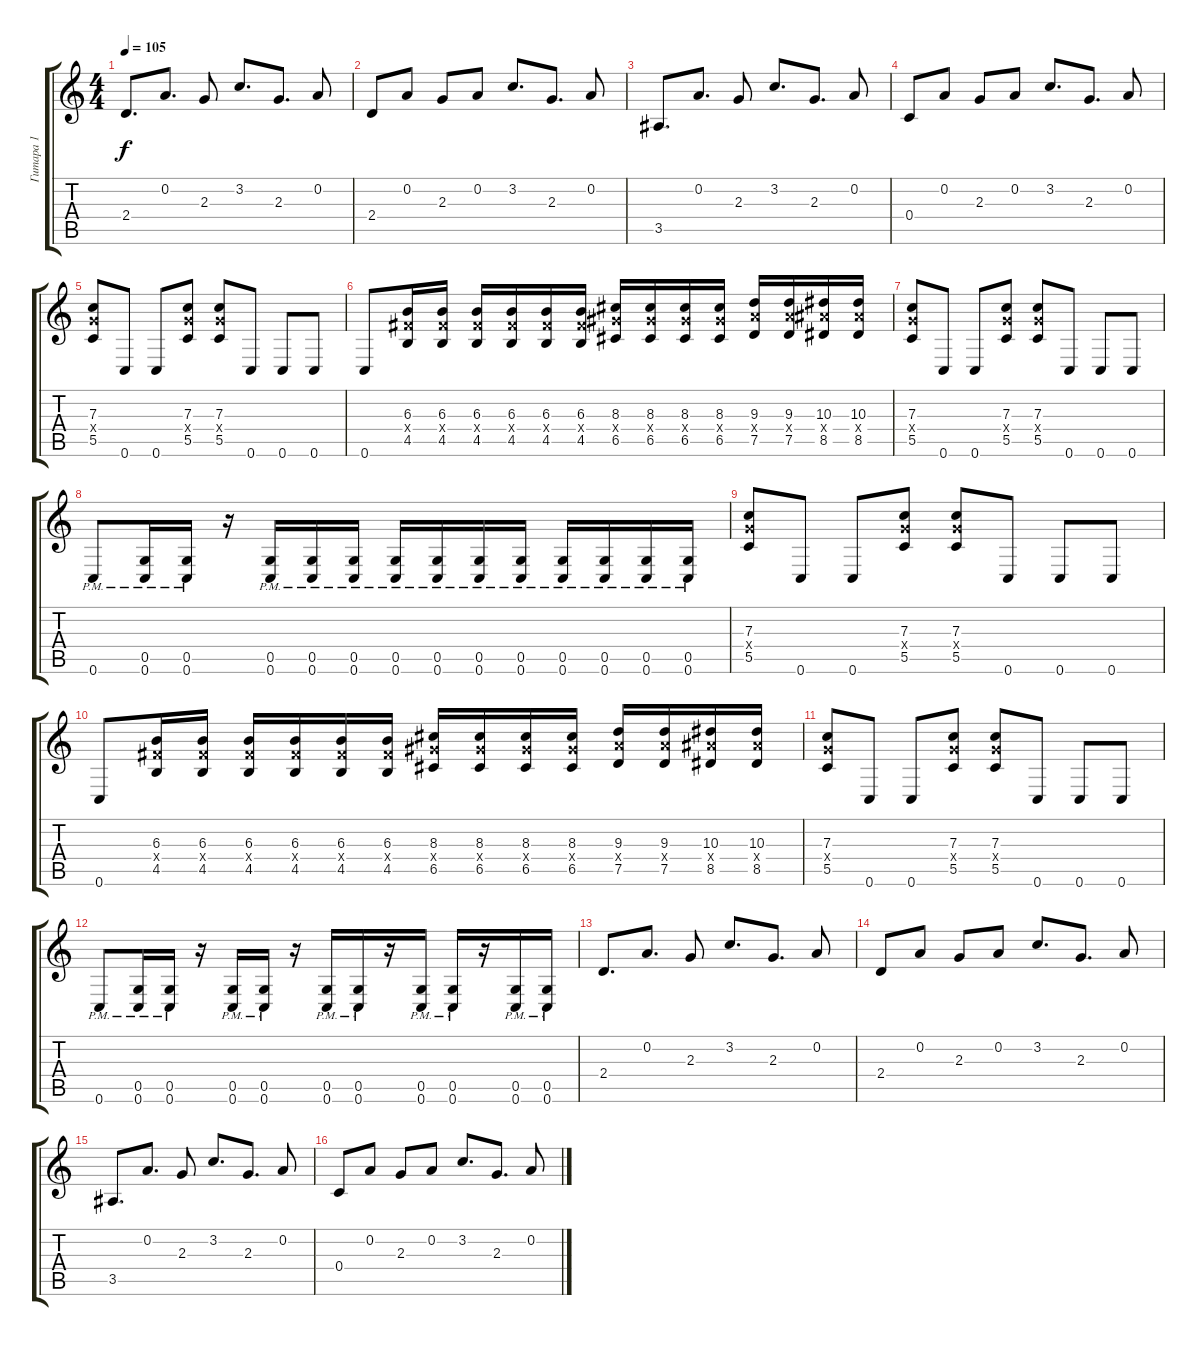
\track ("Гитара 1" "Гитара 1") {instrument distortionguitar}
\staff {score tabs}
\tuning (D4 A3 F3 C3 G2 C2) {hide}
\ts (4 4)
\tempo 105
\clef g2
\ks c
2.4.8{d dy f} 0.2.8{d} 2.3.8 3.2.8{d} 2.3.8{d} 0.2.8 |
2.4.8 0.2.8 2.3.8 0.2.8 3.2.8{d} 2.3.8{d} 0.2.8 |
3.5.8{d} 0.2.8{d} 2.3.8 3.2.8{d} 2.3.8{d} 0.2.8 |
0.4.8 0.2.8 2.3.8 0.2.8 3.2.8{d} 2.3.8{d} 0.2.8 |
(7.3 7.4{x} 5.5).8{instrument distortionguitar} 0.6.8 0.6.8 (7.3 7.4{x} 5.5).8 (7.3 7.4{x} 5.5).8 0.6.8 0.6.8 0.6.8 |
0.6.8 (6.3 6.4{x} 4.5).16 (6.3 6.4{x} 4.5).16 (6.3 6.4{x} 4.5).16 (6.3 6.4{x} 4.5).16 (6.3 6.4{x} 4.5).16 (6.3 6.4{x} 4.5).16 (8.3 8.4{x} 6.5).16 (8.3 8.4{x} 6.5).16 (8.3 8.4{x} 6.5).16 (8.3 8.4{x} 6.5).16 (9.3 9.4{x} 7.5).16 (9.3 9.4{x} 7.5).16 (10.3 10.4{x} 8.5).16 (10.3 10.4{x} 8.5).16 |
(7.3 7.4{x} 5.5).8 0.6.8 0.6.8 (7.3 7.4{x} 5.5).8 (7.3 7.4{x} 5.5).8 0.6.8 0.6.8 0.6.8 |
0.6{pm}.8 (0.5{pm} 0.6{pm}).16 (0.5{pm} 0.6{pm}).16 r.16 (0.5{pm} 0.6{pm}).16 (0.5{pm} 0.6{pm}).16 (0.5{pm} 0.6{pm}).16 (0.5{pm} 0.6{pm}).16 (0.5{pm} 0.6{pm}).16 (0.5{pm} 0.6{pm}).16 (0.5{pm} 0.6{pm}).16 (0.5{pm} 0.6{pm}).16 (0.5{pm} 0.6{pm}).16 (0.5{pm} 0.6{pm}).16 (0.5{pm} 0.6{pm}).16 |
(7.3 7.4{x} 5.5).8 0.6.8 0.6.8 (7.3 7.4{x} 5.5).8 (7.3 7.4{x} 5.5).8 0.6.8 0.6.8 0.6.8 |
0.6.8 (6.3 6.4{x} 4.5).16 (6.3 6.4{x} 4.5).16 (6.3 6.4{x} 4.5).16 (6.3 6.4{x} 4.5).16 (6.3 6.4{x} 4.5).16 (6.3 6.4{x} 4.5).16 (8.3 8.4{x} 6.5).16 (8.3 8.4{x} 6.5).16 (8.3 8.4{x} 6.5).16 (8.3 8.4{x} 6.5).16 (9.3 9.4{x} 7.5).16 (9.3 9.4{x} 7.5).16 (10.3 10.4{x} 8.5).16 (10.3 10.4{x} 8.5).16 |
(7.3 7.4{x} 5.5).8 0.6.8 0.6.8 (7.3 7.4{x} 5.5).8 (7.3 7.4{x} 5.5).8 0.6.8 0.6.8 0.6.8 |
0.6{pm}.8 (0.5{pm} 0.6{pm}).16 (0.5{pm} 0.6{pm}).16 r.16 (0.5{pm} 0.6{pm}).16 (0.5{pm} 0.6{pm}).16 r.16 (0.5{pm} 0.6{pm}).16 (0.5{pm} 0.6{pm}).16 r.16 (0.5{pm} 0.6{pm}).16 (0.5{pm} 0.6{pm}).16 r.16 (0.5{pm} 0.6{pm}).16 (0.5{pm} 0.6{pm}).16 |
2.4.8{d instrument acousticguitarsteel} 0.2.8{d} 2.3.8 3.2.8{d} 2.3.8{d} 0.2.8 |
2.4.8 0.2.8 2.3.8 0.2.8 3.2.8{d} 2.3.8{d} 0.2.8 |
3.5.8{d} 0.2.8{d} 2.3.8 3.2.8{d} 2.3.8{d} 0.2.8 |
0.4.8 0.2.8 2.3.8 0.2.8 3.2.8{d} 2.3.8{d} 0.2.8
